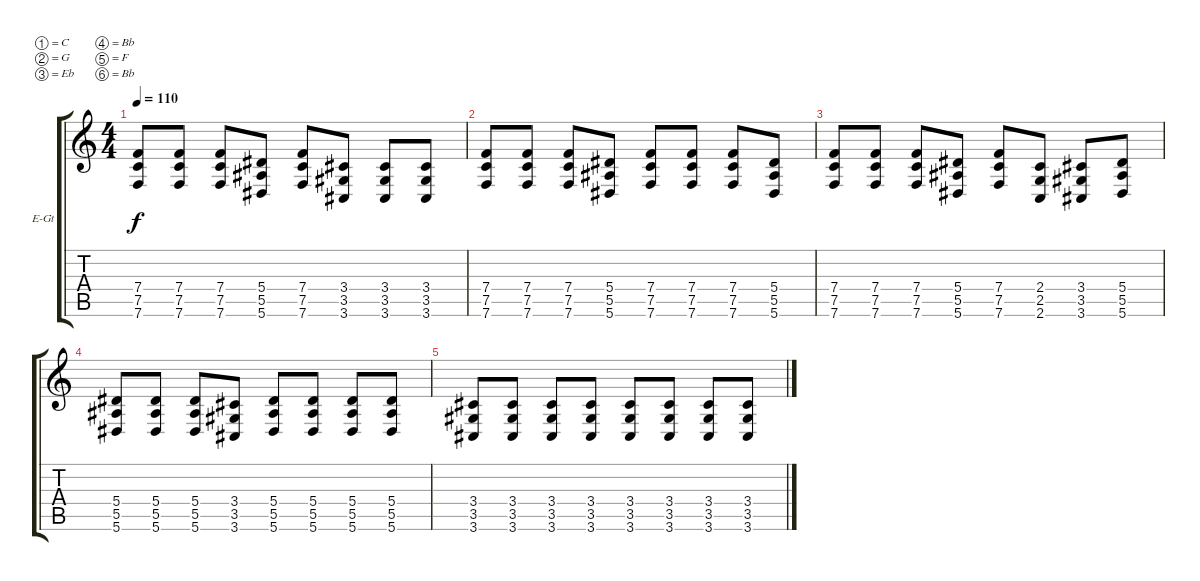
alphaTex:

\defaultSystemsLayout 4
\bracketExtendMode groupsimilarinstruments
\firstSystemTrackNameOrientation horizontal
\otherSystemsTrackNameOrientation horizontal
\track ("Rhythm Distortion 1" "E-Gt") {instrument distortionguitar}
\staff {score tabs}
\tuning (C4 G3 Eb3 Bb2 F2 Bb1)
\ts (4 4)
\tempo 110
\clef g2
\scale
0.333333
\ks c
(7.4 7.5 7.6).8{dy f} (7.4 7.5 7.6).8 (7.4 7.5 7.6).8 (5.4 5.5 5.6).8 (7.4 7.5 7.6).8 (3.4 3.5 3.6).8 (3.4 3.5 3.6).8 (3.4 3.5 3.6).8 |
\scale
0.333333 (7.4 7.5 7.6).8 (7.4 7.5 7.6).8 (7.4 7.5 7.6).8 (5.4 5.5 5.6).8 (7.4 7.5 7.6).8 (7.4 7.5 7.6).8 (7.4 7.5 7.6).8 (5.4 5.5 5.6).8 |
\scale
0.333333 (7.4 7.5 7.6).8 (7.4 7.5 7.6).8 (7.4 7.5 7.6).8 (5.4 5.5 5.6).8 (7.4 7.5 7.6).8 (2.4 2.5 2.6).8 (3.4 3.5 3.6).8 (5.4 5.5 5.6).8 |
\scale
0.333333 (5.4 5.5 5.6).8 (5.4 5.5 5.6).8 (5.4 5.5 5.6).8 (3.4 3.5 3.6).8 (5.4 5.5 5.6).8 (5.4 5.5 5.6).8 (5.4 5.5 5.6).8 (5.4 5.5 5.6).8 |
\scale
0.333333 (3.4 3.5 3.6).8 (3.4 3.5 3.6).8 (3.4 3.5 3.6).8 (3.4 3.5 3.6).8 (3.4 3.5 3.6).8 (3.4 3.5 3.6).8 (3.4 3.5 3.6).8 (3.4 3.5 3.6).8 |
\scale
0.333333 |
\scale
0.333333 |
\scale
0.333333 |
\scale
0.333333 |
\scale
0.333333 |
\scale
0.333333 |
\scale
0.333333 |
\scale
0.333333 |
\scale
0.333333 |
\scale
0.333333 |
\scale
0.333333
